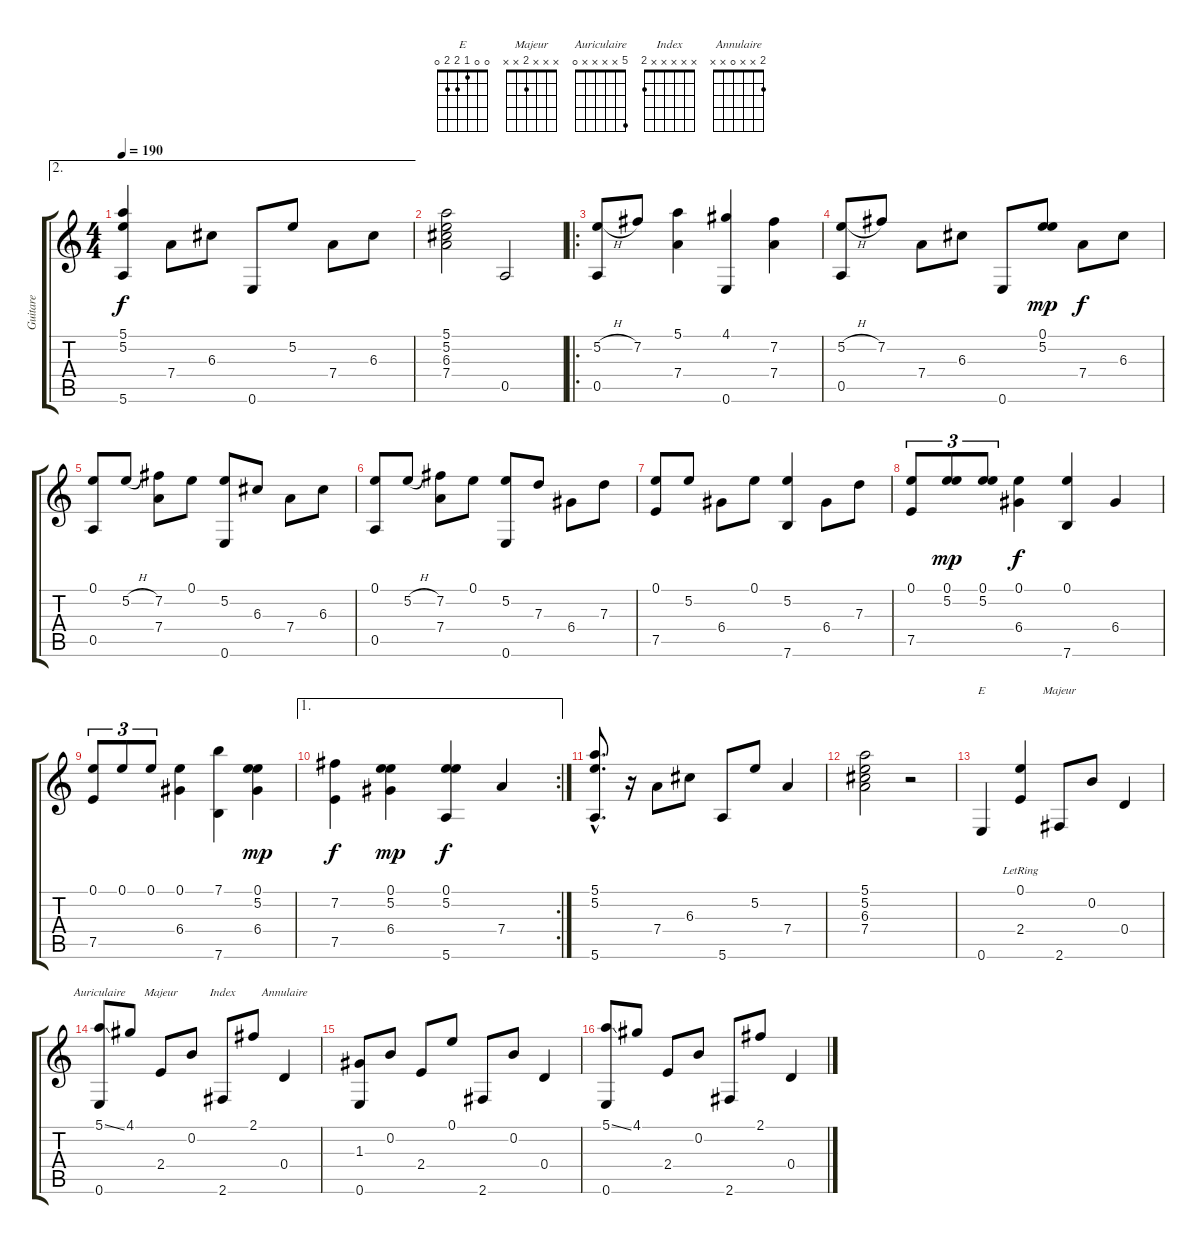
\track ("Guitare" "Guitare") {instrument acousticguitarsteel}
\staff {score tabs}
\tuning (E4 B3 G3 D3 A2 E2) {hide}
\chord ("E" 0 0 1 2 2 0)
\chord ("majeur" x x x x x 2)
\chord ("Auriculaire" 5 x x x x 0)
\chord ("Majeur" x x x 2 x x)
\chord ("Index" x x x x x 2)
\chord ("Annulaire" 2 x x 0 x x)
\ae 2
\ts (4 4)
\tempo 190
\clef g2
\ks c
(5.1 5.2 5.6).4{dy f} 7.4.8 6.3.8 0.6.8 5.2.8 7.4.8 6.3.8 |
(5.1 5.2 6.3 7.4).2 0.5.2 |
\ro
(5.2{h} 0.5).8 7.2.8 (5.1 7.4).4 (4.1 0.6).4 (7.2 7.4).4 |
(5.2{h} 0.5).8 7.2.8 7.4.8 6.3.8 0.6.8 (0.1 5.2).8{dy mp} 7.4.8{dy f} 6.3.8 |
(0.1 0.5).8 5.2{h}.8 (7.2 7.4).8 0.1.8 (5.2 0.6).8 6.3.8 7.4.8 6.3.8 |
(0.1 0.5).8 5.2{h}.8 (7.2 7.4).8 0.1.8 (5.2 0.6).8 7.3.8 6.4.8 7.3.8 |
(0.1 7.5).8 5.2.8 6.4.8 0.1.8 (5.2 7.6).4 6.4.8 7.3.8 |
(0.1 7.5).8{tu (3 2)} (0.1 5.2).8{tu (3 2) dy mp} (0.1 5.2).8{tu (3 2)} (0.1 6.4).4{dy f} (0.1 7.6).4 6.4.4 |
(0.1 7.5).8{tu (3 2)} 0.1.8{tu (3 2)} 0.1.8{tu (3 2)} (0.1 6.4).4 (7.1 7.6).4 (0.1 5.2 6.4).4{dy mp} |
\ae 1
\rc 2
(7.2 7.5).4{dy f} (0.1 5.2 6.4).4{dy mp} (0.1 5.2 5.6).4{dy f} 7.4.4 |
(5.1{hac} 5.2{hac} 5.6{hac}).8{d} r.16 7.4.8 6.3.8 5.6.8 5.2.8 7.4.4 |
(5.1 5.2 6.3 7.4).2 r.2 |
0.6.4{ch "E"} (0.1{lr} 2.4).4 2.6.8{ch "majeur"} 0.2.8 0.4.4 |
(5.1{ss} 0.6).8{ch "Auriculaire"} 4.1.8 2.4.8{ch "Majeur"} 0.2.8 2.6.8{ch "Index"} 2.1.8 0.4.4{ch "Annulaire"} |
(1.3 0.6).8 0.2.8 2.4.8 0.1.8 2.6.8 0.2.8 0.4.4 |
(5.1{ss} 0.6).8 4.1.8 2.4.8 0.2.8 2.6.8 2.1.8 0.4.4
